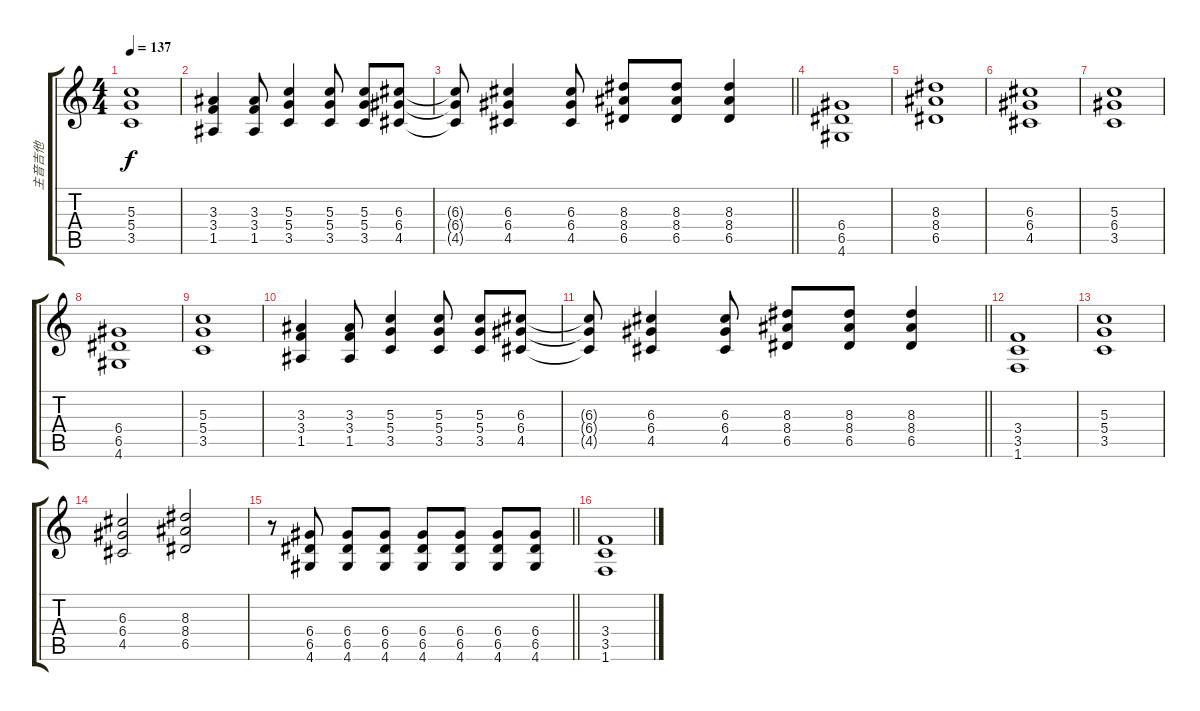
\track ("主音吉他" "主音吉他") {instrument overdrivenguitar}
\staff {score tabs}
\tuning (E4 B3 G3 D3 A2 E2) {hide}
\ts (4 4)
\tempo 137
\clef g2
\ks c
(5.3 5.4 3.5).1{dy f} |
(3.3 3.4 1.5).4 (3.3 3.4 1.5).8 (5.3 5.4 3.5).4 (5.3 5.4 3.5).8 (5.3 5.4 3.5).8 (6.3 6.4 4.5).8 |
\barLineRight lightlight
(6.3{t} 6.4{t} 4.5{t}).8 (6.3 6.4 4.5).4 (6.3 6.4 4.5).8 (8.3 8.4 6.5).8 (8.3 8.4 6.5).8 (8.3 8.4 6.5).4 |
(6.4 6.5 4.6).1 |
(8.3 8.4 6.5).1 |
(6.3 6.4 4.5).1 |
(5.3 6.4 3.5).1 |
(6.4 6.5 4.6).1 |
(5.3 5.4 3.5).1 |
(3.3 3.4 1.5).4 (3.3 3.4 1.5).8 (5.3 5.4 3.5).4 (5.3 5.4 3.5).8 (5.3 5.4 3.5).8 (6.3 6.4 4.5).8 |
\barLineRight lightlight
(6.3{t} 6.4{t} 4.5{t}).8 (6.3 6.4 4.5).4 (6.3 6.4 4.5).8 (8.3 8.4 6.5).8 (8.3 8.4 6.5).8 (8.3 8.4 6.5).4 |
(3.4 3.5 1.6).1 |
(5.3 5.4 3.5).1 |
(6.3 6.4 4.5).2 (8.3 8.4 6.5).2 |
\barLineRight lightlight
r.8 (6.4 6.5 4.6).8 (6.4 6.5 4.6).8 (6.4 6.5 4.6).8 (6.4 6.5 4.6).8 (6.4 6.5 4.6).8 (6.4 6.5 4.6).8 (6.4 6.5 4.6).8 |
(3.4 3.5 1.6).1
